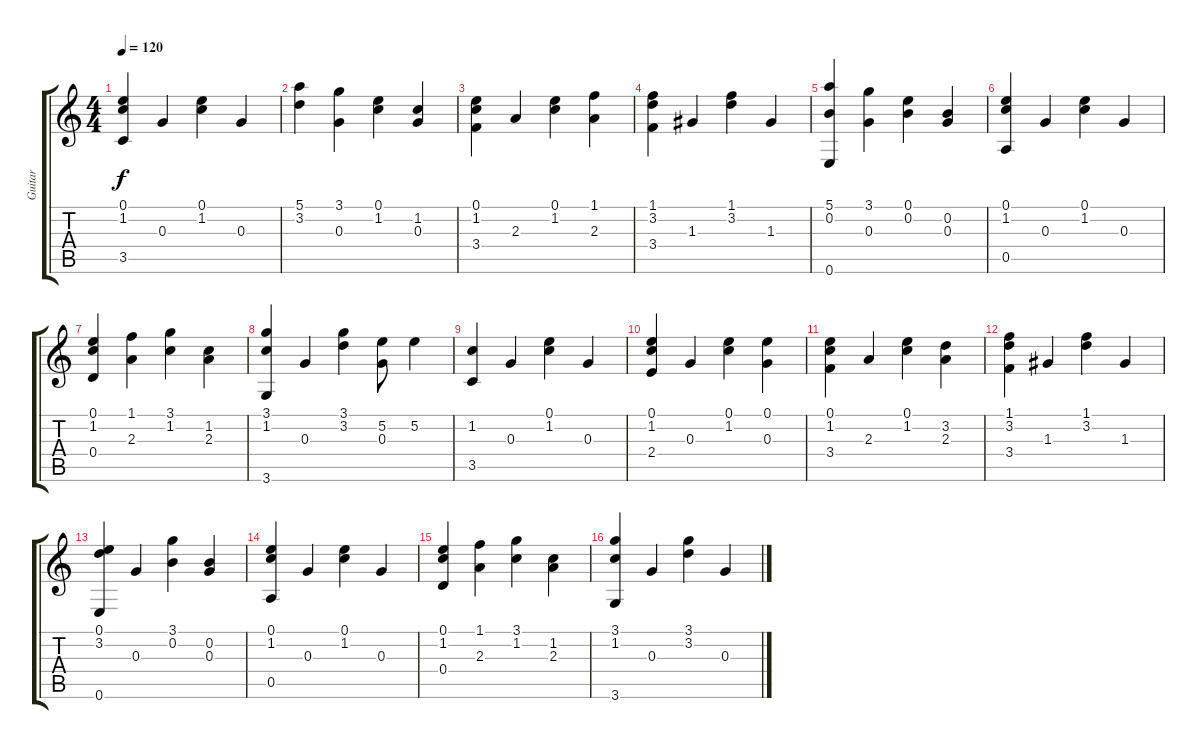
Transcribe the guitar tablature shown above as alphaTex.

\track ("Guitar" "Guitar") {solo instrument acousticguitarsteel}
\staff {score tabs}
\tuning (E4 B3 G3 D3 A2 E2) {hide}
\ts (4 4)
\tempo 120
\clef g2
\ks c
(0.1 1.2 3.5).4{dy f} 0.3.4 (0.1 1.2).4 0.3.4 |
(5.1 3.2).4 (3.1 0.3).4 (0.1 1.2).4 (1.2 0.3).4 |
(0.1 1.2 3.4).4 2.3.4 (0.1 1.2).4 (1.1 2.3).4 |
(1.1 3.2 3.4).4 1.3.4 (1.1 3.2).4 1.3.4 |
(5.1 0.2 0.6).4 (3.1 0.3).4 (0.1 0.2).4 (0.2 0.3).4 |
(0.1 1.2 0.5).4 0.3.4 (0.1 1.2).4 0.3.4 |
(0.1 1.2 0.4).4 (1.1 2.3).4 (3.1 1.2).4 (1.2 2.3).4 |
(3.1 1.2 3.6).4 0.3.4 (3.1 3.2).4 (5.2 0.3).8 5.2.4 |
(1.2 3.5).4 0.3.4 (0.1 1.2).4 0.3.4 |
(0.1 1.2 2.4).4 0.3.4 (0.1 1.2).4 (0.1 0.3).4 |
(0.1 1.2 3.4).4 2.3.4 (0.1 1.2).4 (3.2 2.3).4 |
(1.1 3.2 3.4).4 1.3.4 (1.1 3.2).4 1.3.4 |
(0.1 3.2 0.6).4 0.3.4 (3.1 0.2).4 (0.2 0.3).4 |
(0.1 1.2 0.5).4 0.3.4 (0.1 1.2).4 0.3.4 |
(0.1 1.2 0.4).4 (1.1 2.3).4 (3.1 1.2).4 (1.2 2.3).4 |
(3.1 1.2 3.6).4 0.3.4 (3.1 3.2).4 0.3.4
